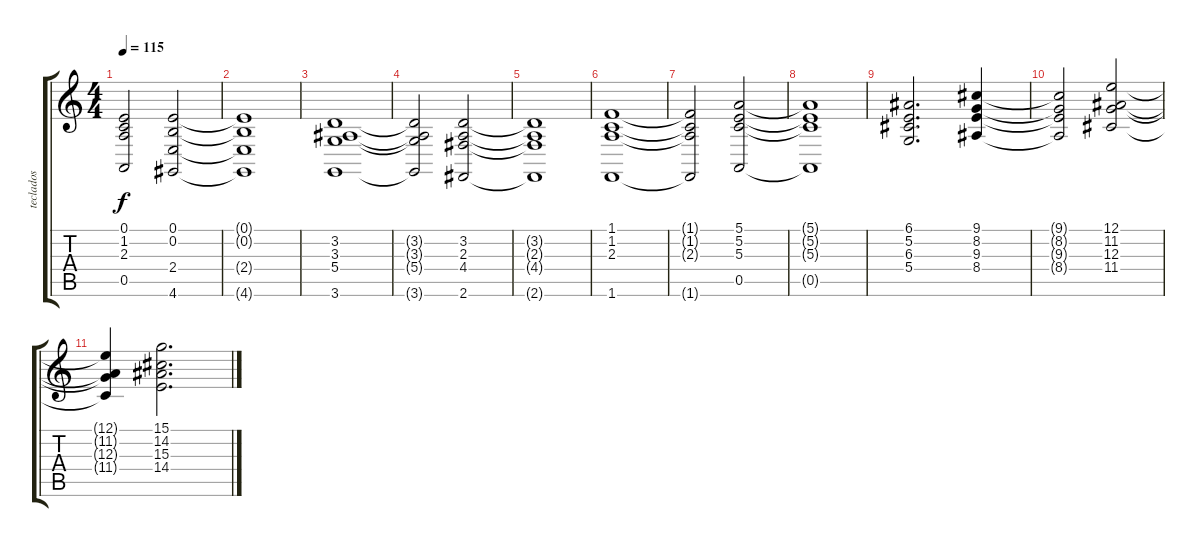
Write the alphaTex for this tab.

\track ("teclados" "teclados") {instrument lead2sawtooth}
\staff {score tabs}
\tuning (E4 B3 G3 D3 A2 E2) {hide}
\ts (4 4)
\tempo 115
\clef g2
\ks c
(0.1{t} 1.2{t} 2.3{t} 0.5{t}).2{dy f} (0.1 0.2 2.4 4.6).2 |
(0.1{t} 0.2{t} 2.4{t} 4.6{t}).1 |
(3.2 3.3 5.4 3.6).1 |
(3.2{t} 3.3{t} 5.4{t} 3.6{t}).2 (3.2 2.3 4.4 2.6).2 |
(3.2{t} 2.3{t} 4.4{t} 2.6{t}).1 |
(1.1 1.2 2.3 1.6).1 |
(1.1{t} 1.2{t} 2.3{t} 1.6{t}).2 (5.1 5.2 5.3 0.5).2 |
(5.1{t} 5.2{t} 5.3{t} 0.5{t}).1 |
(6.1 5.2 6.3 5.4).2{d} (9.1 8.2 9.3 8.4).4 |
(9.1{t} 8.2{t} 9.3{t} 8.4{t}).2 (12.1 11.2 12.3 11.4).2 |
(12.1{t} 11.2{t} 12.3{t} 11.4{t}).4 (15.1 14.2 15.3 14.4).2{d}
